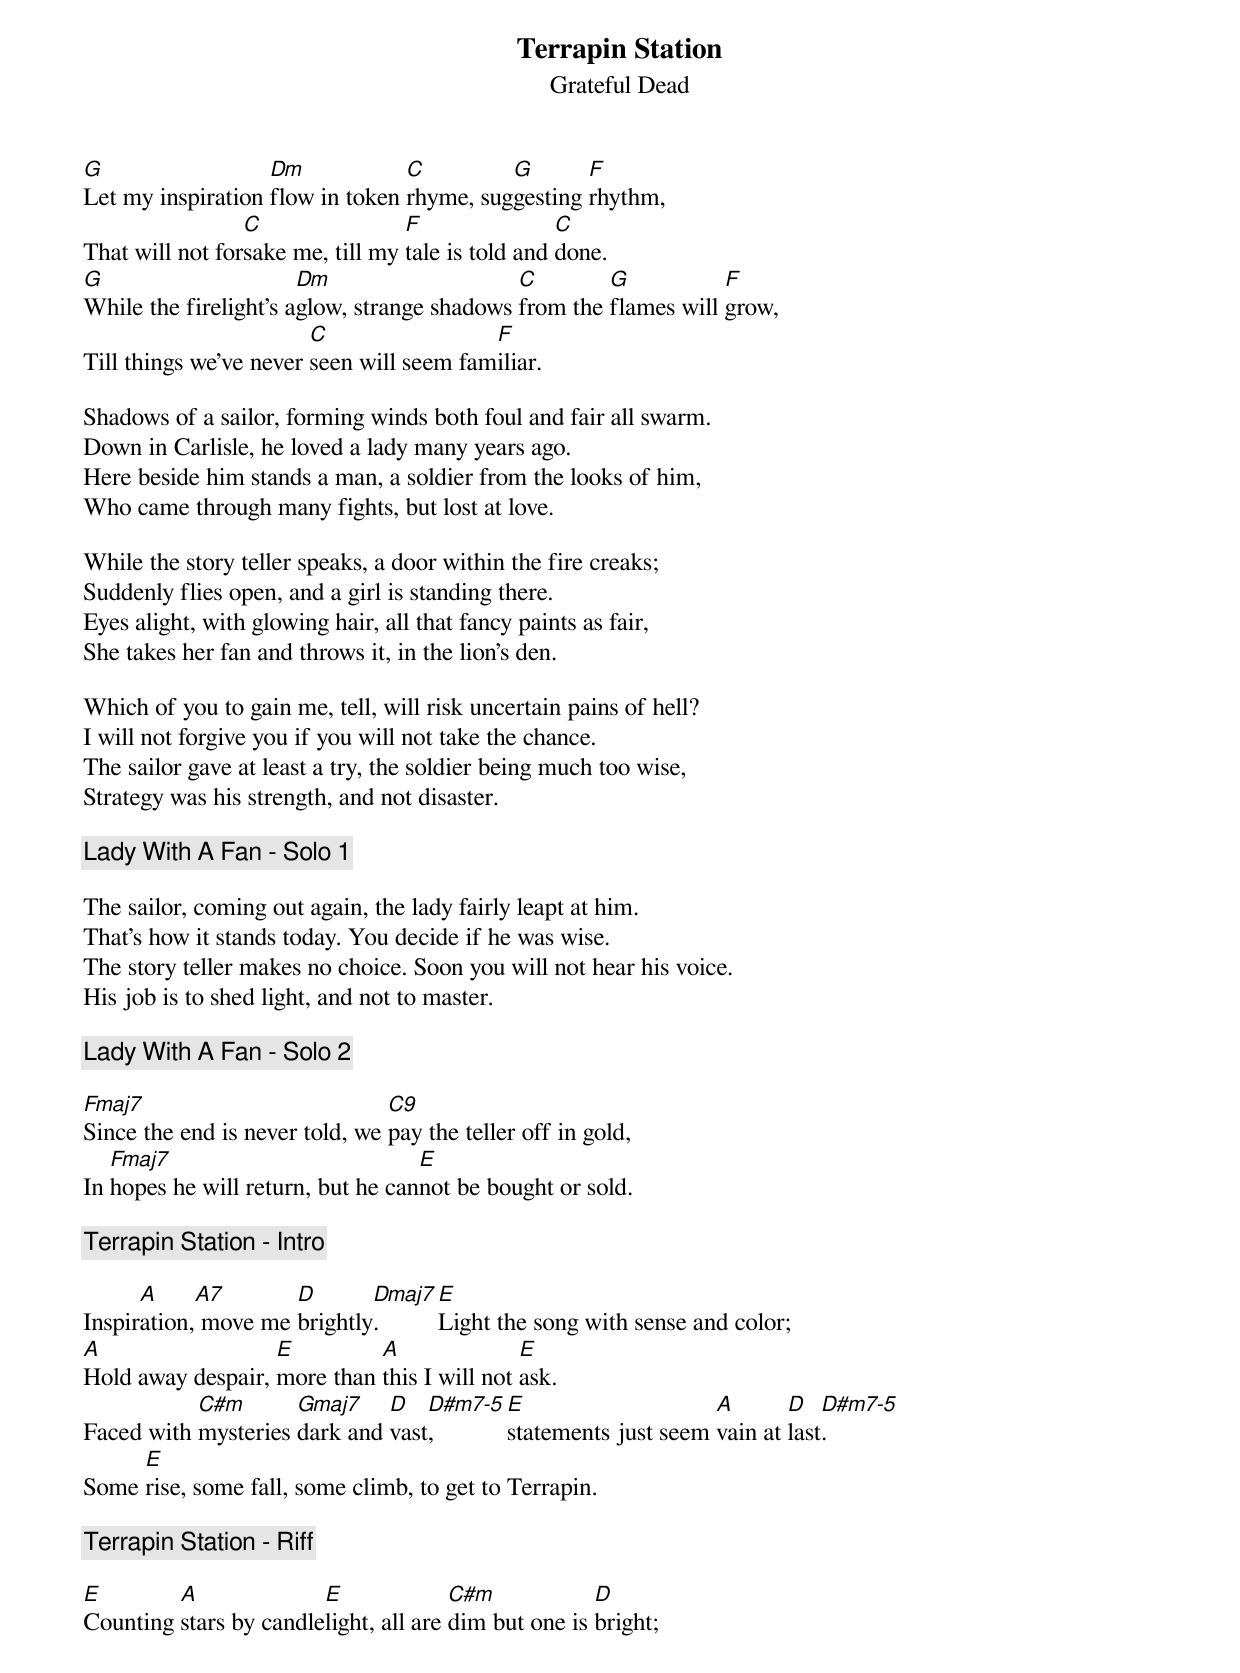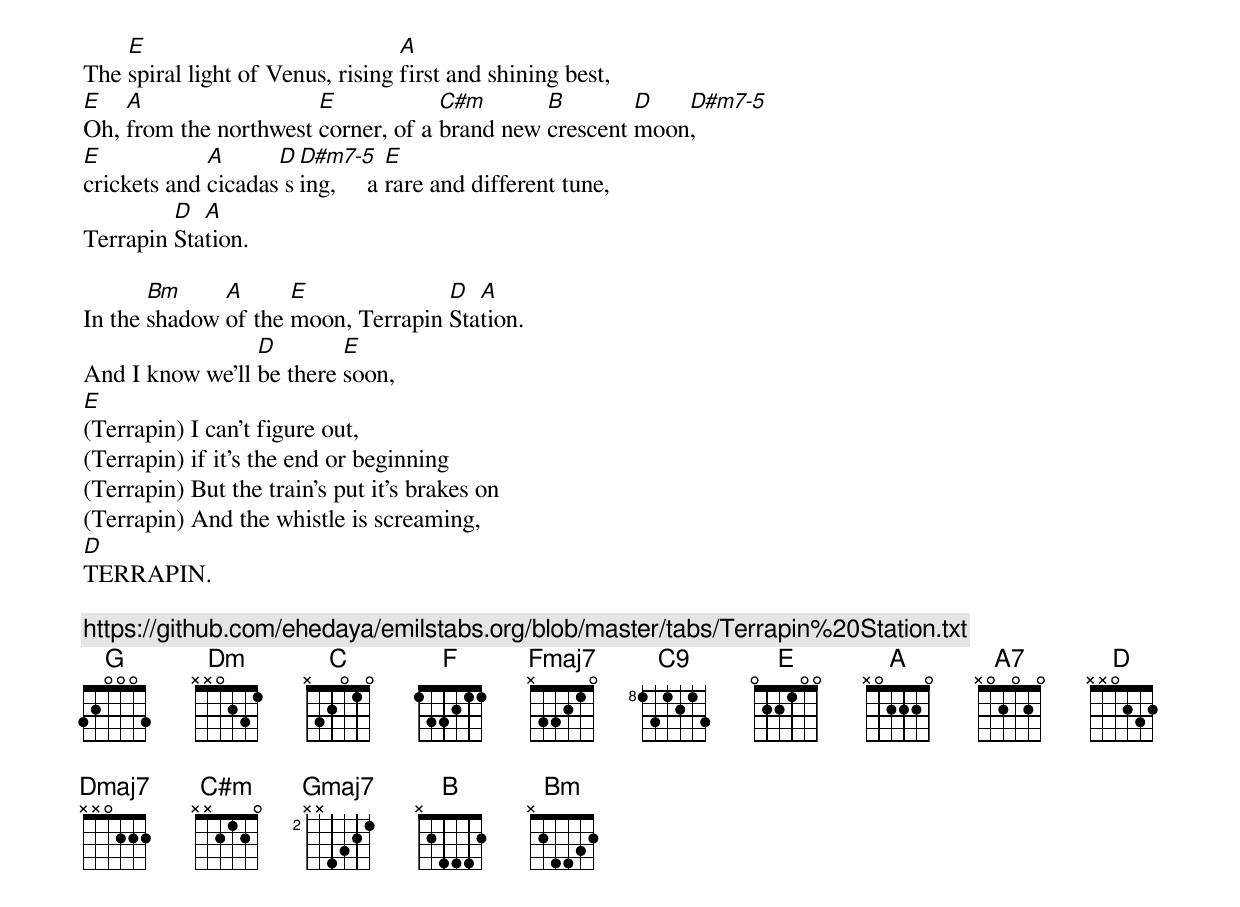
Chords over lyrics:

{t:Terrapin Station}
{st:Grateful Dead}

G                  Dm            C         G       F
Let my inspiration flow in token rhyme, suggesting rhythm,
                 C                F                C
That will not forsake me, till my tale is told and done.
G                      Dm                    C        G           F
While the firelight's aglow, strange shadows from the flames will grow,
                        C                 F
Till things we've never seen will seem familiar.

Shadows of a sailor, forming winds both foul and fair all swarm.
Down in Carlisle, he loved a lady many years ago.
Here beside him stands a man, a soldier from the looks of him,
Who came through many fights, but lost at love.

While the story teller speaks, a door within the fire creaks;
Suddenly flies open, and a girl is standing there.
Eyes alight, with glowing hair, all that fancy paints as fair,
She takes her fan and throws it, in the lion's den.

Which of you to gain me, tell, will risk uncertain pains of hell?
I will not forgive you if you will not take the chance.
The sailor gave at least a try, the soldier being much too wise,
Strategy was his strength, and not disaster.

{c: Lady With A Fan - Solo 1}

The sailor, coming out again, the lady fairly leapt at him.
That's how it stands today. You decide if he was wise.
The story teller makes no choice. Soon you will not hear his voice.
His job is to shed light, and not to master.

{c: Lady With A Fan - Solo 2}

Fmaj7                           C9
Since the end is never told, we pay the teller off in gold,
   Fmaj7                           E
In hopes he will return, but he cannot be bought or sold.

{c: Terrapin Station - Intro}

      A     A7       D       Dmaj7 E
Inspiration, move me brightly.     Light the song with sense and color;
A                  E         A               E
Hold away despair, more than this I will not ask.
           C#m       Gmaj7    D   D#m7-5 E                    A       D   D#m7-5
Faced with mysteries dark and vast,      statements just seem vain at last.
     E
Some rise, some fall, some climb, to get to Terrapin.

{c: Terrapin Station - Riff}

E        A              E              C#m            D
Counting stars by candlelight, all are dim but one is bright;
    E                             A
The spiral light of Venus, rising first and shining best,
E   A                  E            C#m       B        D   D#m7-5
Oh, from the northwest corner, of a brand new crescent moon,
E            A      D D#m7-5     E
crickets and cicadas sing,     a rare and different tune,
         D  A
Terrapin Station.

       Bm     A      E              D  A
In the shadow of the moon, Terrapin Station.
                 D        E
And I know we'll be there soon,
E
(Terrapin) I can't figure out,
(Terrapin) if it's the end or beginning
(Terrapin) But the train's put it's brakes on
(Terrapin) And the whistle is screaming,
D
TERRAPIN.

{c: https://github.com/ehedaya/emilstabs.org/blob/master/tabs/Terrapin%20Station.txt}
